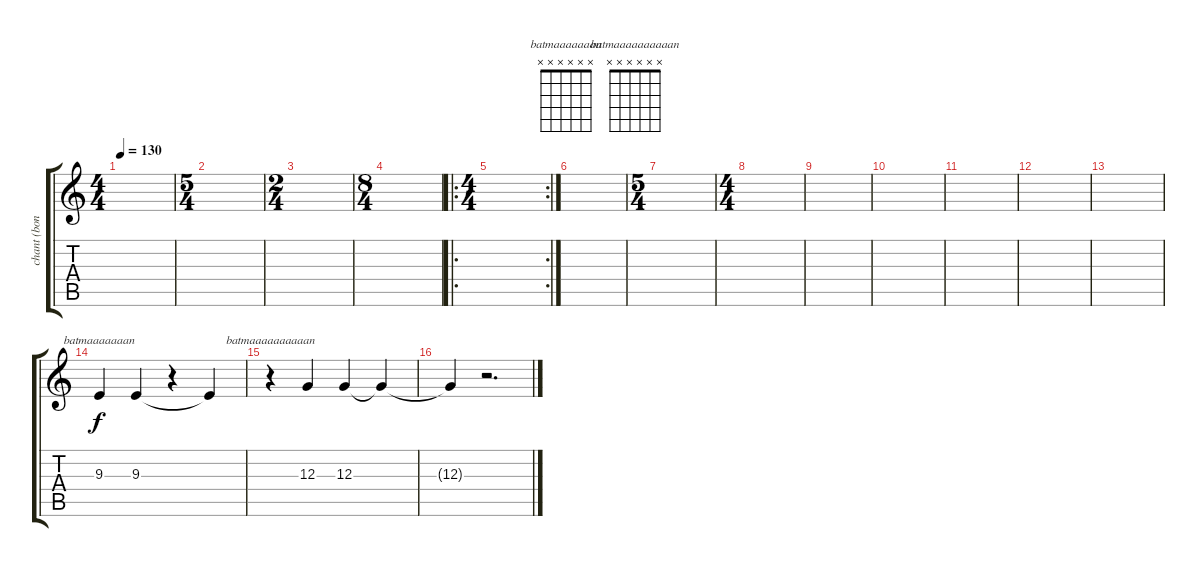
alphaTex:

\track ("chant (bonus)" "chant (bon") {instrument voiceoohs}
\staff {score tabs}
\tuning (E4 B3 G3 D3 A2 E2) {hide}
\chord ("batmaaaaaaan" x x x x x x) {firstfret 0}
\chord ("batmaaaaaaaaaan" x x x x x x) {firstfret 0}
\ts (4 4)
\tempo 130
\clef g2
\ks c
|
\ts (5 4)
|
\ts (2 4)
|
\ts (8 4)
|
\ro
\rc 2
\ts (4 4)
|
|
\ts (5 4)
|
\ts (4 4)
|
|
|
|
|
|
9.3.4{ch "batmaaaaaaan"} 9.3.4 r.4 9.3{t}.4 |
r.4{ch "batmaaaaaaaaaan"} 12.3.4 12.3.4 12.3{t}.4 |
12.3{t}.4 r.2{d}
